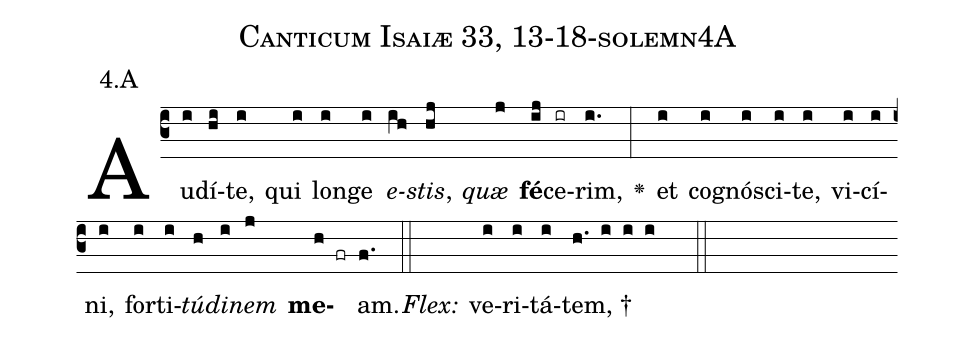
name: Canticum Isaiæ 33, 13-18-solemn4A;
annotation: 4.A;
%%
(c3)Au(i)dí(hi)te,(i) qui(i) lon(i)ge(i) <i>e</i>(ih)<i>stis</i>,(hj) <i>quæ</i>(j) <b>fé</b>(ij)ce(ir)rim,(i.) <v>\greheightstar</v>(:) et(i) co(i)gnó(i)sci(i)te,(i) vi(i)cí(i)ni,(i) for(i)ti(i)<i>tú</i>(h)<i>di</i>(i)<i>nem</i>(j) <b>me</b>(h fr)am.(f.) (::)
<i>Flex:</i>()  ve(i)ri(i)tá(i)tem, †(h. i i i  ::)

%E(i) u(h) o(i) u(j) a(h) e.(f.) (::)
